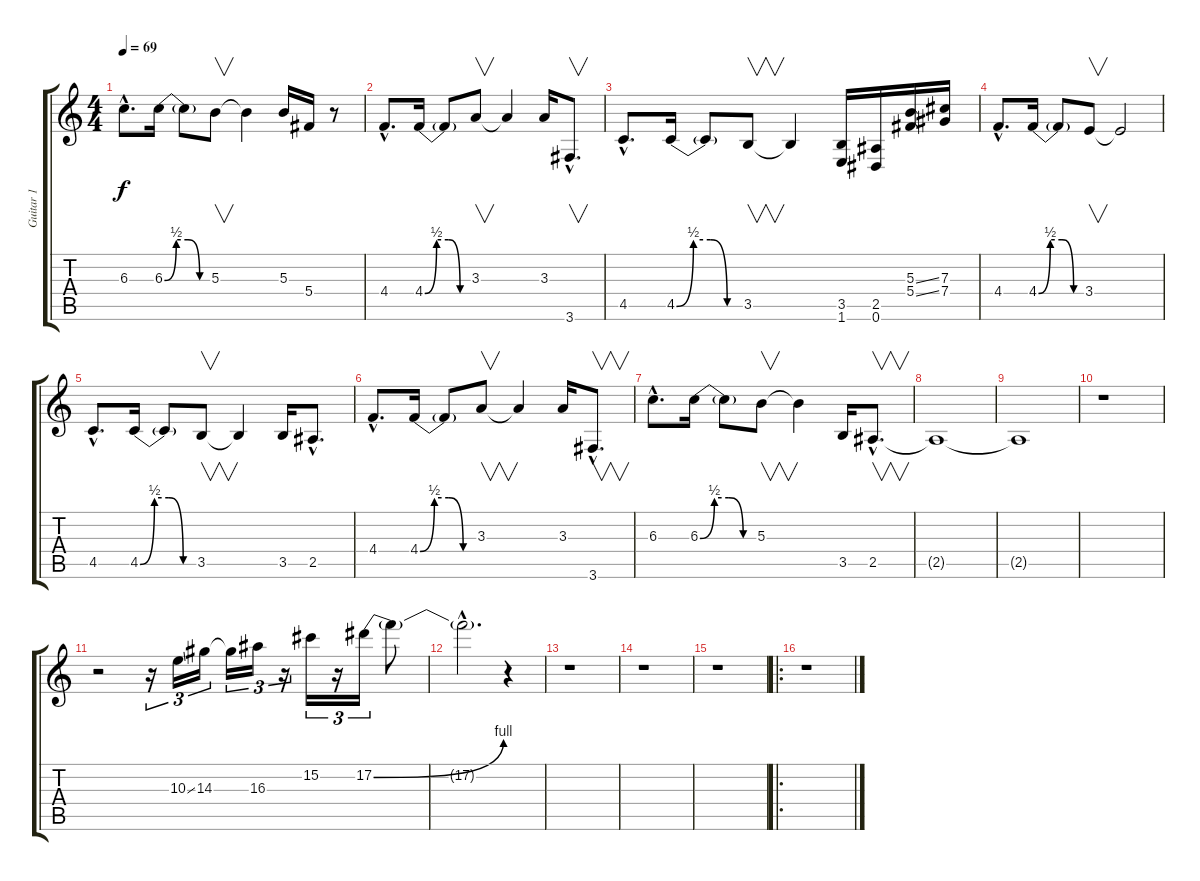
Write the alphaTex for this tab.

\track ("Guitar 1" "Guitar 1") {instrument overdrivenguitar}
\staff {score tabs}
\tuning (Eb4 Bb3 Gb3 Db3 Ab2 Eb2) {hide}
\ts (4 4)
\tempo 69
\clef g2
\ks c
6.3{hac}.8{d dy f} 6.3{be (custom 0 0 15 2 30 2 45 0 60 0)}.16 6.3{t}.8 5.3.8{v} 5.3{t}.4 5.3.16 5.4.16 r.8 |
4.4{hac}.8{d} 4.4{be (custom 0 0 15 2 30 2 45 0 60 0)}.16 4.4{t}.8 3.3.8{v} 3.3{t}.4 3.3.16 3.6{hac}.8{v d} |
4.5{hac}.8{d} 4.5{be (custom 0 0 15 2 30 2 45 0 60 0)}.16 4.5{t}.8 3.5.8{v} 3.5{t}.4 (3.5 1.6).16 (2.5 0.6).16 (5.3{ss} 5.4{ss}).16 (7.3 7.4).16 |
4.4{hac}.8{d} 4.4{be (custom 0 0 15 2 30 2 45 0 60 0)}.16 4.4{t}.8 3.4.8{v} 3.4{t}.2 |
4.5{hac}.8{d} 4.5{be (custom 0 0 15 2 30 2 45 0 60 0)}.16 4.5{t}.8 3.5.8{v} 3.5{t}.4 3.5.16 2.5{hac}.8{d} |
4.4{hac}.8{d} 4.4{be (custom 0 0 15 2 30 2 45 0 60 0)}.16 4.4{t}.8 3.3.8{v} 3.3{t}.4 3.3.16 3.6{hac}.8{v d} |
6.3{hac}.8{d} 6.3{be (custom 0 0 15 2 30 2 45 0 60 0)}.16 6.3{t}.8 5.3.8{v} 5.3{t}.4 3.5.16 2.5{hac}.8{v d} |
2.5{t}.1 |
2.5{t}.1 |
r.1 |
r.2 r.16{tu (3 2)} 10.3{ss}.16{tu (3 2)} 14.3.16{tu (3 2)} 14.3{t}.16{tu (3 2)} 16.3.16{tu (3 2)} r.16{tu (3 2)} 15.2.16{tu (3 2)} r.16{tu (3 2)} 17.2{be (bend 0 0 60 4)}.16{tu (3 2)} 17.2{t}.8 |
17.2{hac t}.2{d} r.4 |
r.1 |
r.1 |
r.1 |
\ro
r.1
